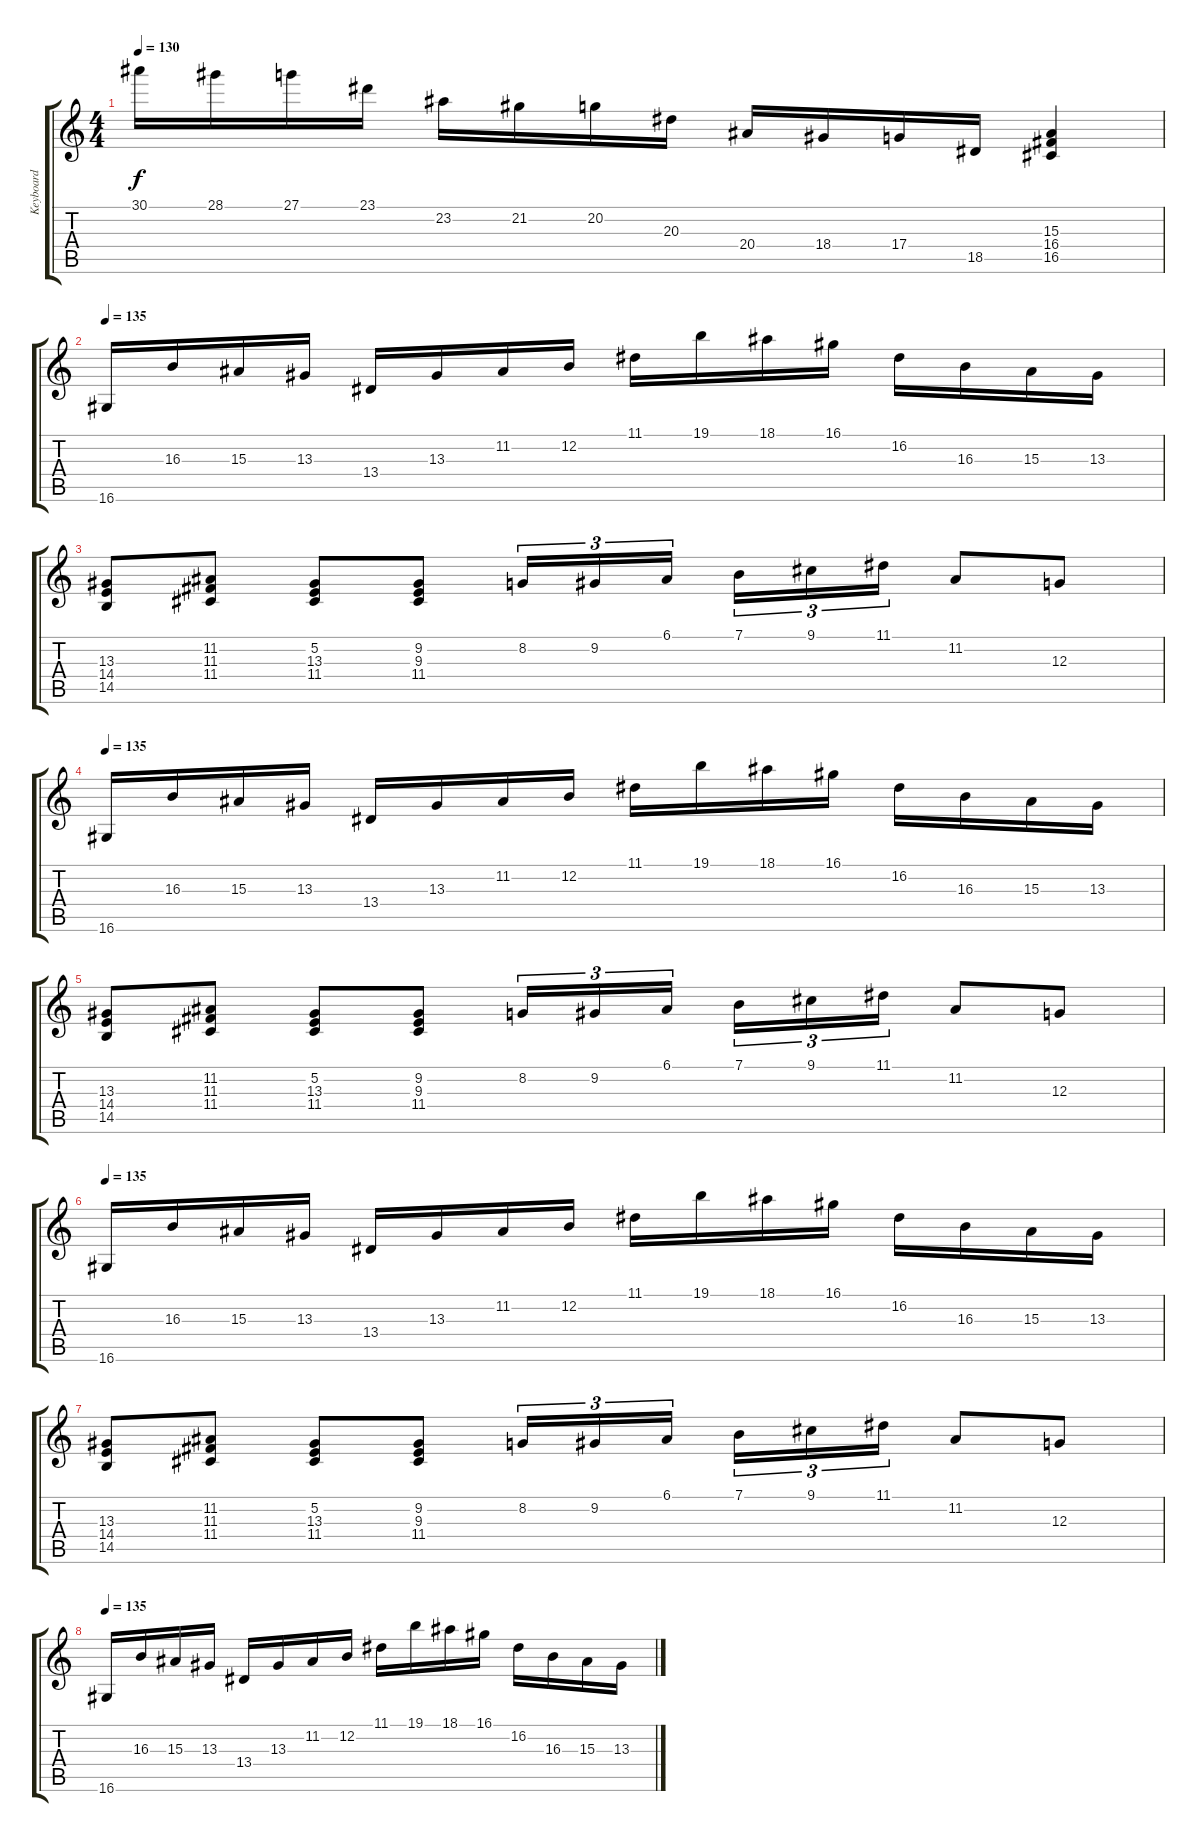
\track ("Keyboard" "Keyboard") {instrument harpsichord}
\staff {score tabs}
\tuning (E4 B3 G3 D3 A2 E2) {hide}
\ts (4 4)
\tempo 130
\clef g2
\ks c
30.1.16{dy f} 28.1.16 27.1.16 23.1.16 23.2.16 21.2.16 20.2.16 20.3.16 20.4.16 18.4.16 17.4.16 18.5.16 (15.3 16.4 16.5).4 |
\tempo 135
16.6.16 16.3.16 15.3.16 13.3.16 13.4.16 13.3.16 11.2.16 12.2.16 11.1.16 19.1.16 18.1.16 16.1.16 16.2.16 16.3.16 15.3.16 13.3.16 |
(13.3 14.4 14.5).8 (11.2 11.3 11.4).8 (5.2 13.3 11.4).8 (9.2 9.3 11.4).8 8.2.16{tu (3 2)} 9.2.16{tu (3 2)} 6.1.16{tu (3 2)} 7.1.16{tu (3 2)} 9.1.16{tu (3 2)} 11.1.16{tu (3 2)} 11.2.8 12.3.8 |
\tempo 135
16.6.16 16.3.16 15.3.16 13.3.16 13.4.16 13.3.16 11.2.16 12.2.16 11.1.16 19.1.16 18.1.16 16.1.16 16.2.16 16.3.16 15.3.16 13.3.16 |
(13.3 14.4 14.5).8 (11.2 11.3 11.4).8 (5.2 13.3 11.4).8 (9.2 9.3 11.4).8 8.2.16{tu (3 2)} 9.2.16{tu (3 2)} 6.1.16{tu (3 2)} 7.1.16{tu (3 2)} 9.1.16{tu (3 2)} 11.1.16{tu (3 2)} 11.2.8 12.3.8 |
\tempo 135
16.6.16 16.3.16 15.3.16 13.3.16 13.4.16 13.3.16 11.2.16 12.2.16 11.1.16 19.1.16 18.1.16 16.1.16 16.2.16 16.3.16 15.3.16 13.3.16 |
(13.3 14.4 14.5).8 (11.2 11.3 11.4).8 (5.2 13.3 11.4).8 (9.2 9.3 11.4).8 8.2.16{tu (3 2)} 9.2.16{tu (3 2)} 6.1.16{tu (3 2)} 7.1.16{tu (3 2)} 9.1.16{tu (3 2)} 11.1.16{tu (3 2)} 11.2.8 12.3.8 |
\tempo 135
16.6.16 16.3.16 15.3.16 13.3.16 13.4.16 13.3.16 11.2.16 12.2.16 11.1.16 19.1.16 18.1.16 16.1.16 16.2.16 16.3.16 15.3.16 13.3.16
